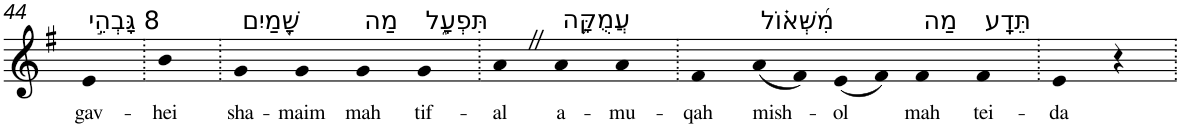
**kern	**text
*part1	*part1
*staff1	*staff1
*I"Piano	*
*I'Pno	*
!!LO:PB:g=z
*clefG2	*
*k[f#]	*
*G:	*
=44	=44
!LO:TX:a:t=8 גָּבְהֵ֣י	!
!	!LO:LY:b
4e	gav-
=45.	=45.
!	!LO:LY:b
4b	-hei
=46.	=46.
!LO:TX:a:t=שָׁ֭מַיִם	!
!	!LO:LY:b
4g	sha-
!	!LO:LY:b
4g	-maim
!LO:TX:a:t=מַה	!
!	!LO:LY:b
4g	mah
!LO:TX:a:t=תִּפְעָ֑ל	!
!	!LO:LY:b
4g	tif-
=47.	=47.
!	!LO:LY:b
4aZ	-al
!LO:TX:a:t=עֲמֻקָּ֥ה	!
!	!LO:LY:b
4a	a-
!	!LO:LY:b
4a	-mu-
=48.	=48.
!	!LO:LY:b
4f#	-qah
!LO:TX:a:t=מִ֝שְּׁא֗וֹל	!
!	!LO:LY:b
(8a	mish-
8f#)	.
!	!LO:LY:b
(8e	-ol
8f#)	.
!LO:TX:a:t=מַה	!
!	!LO:LY:b
4f#	mah
!LO:TX:a:t=תֵּדָֽע	!
!	!LO:LY:b
4f#	tei-
=49.	=49.
!	!LO:LY:b
4e	-da
4r	.
=.	=.
*-	*-
